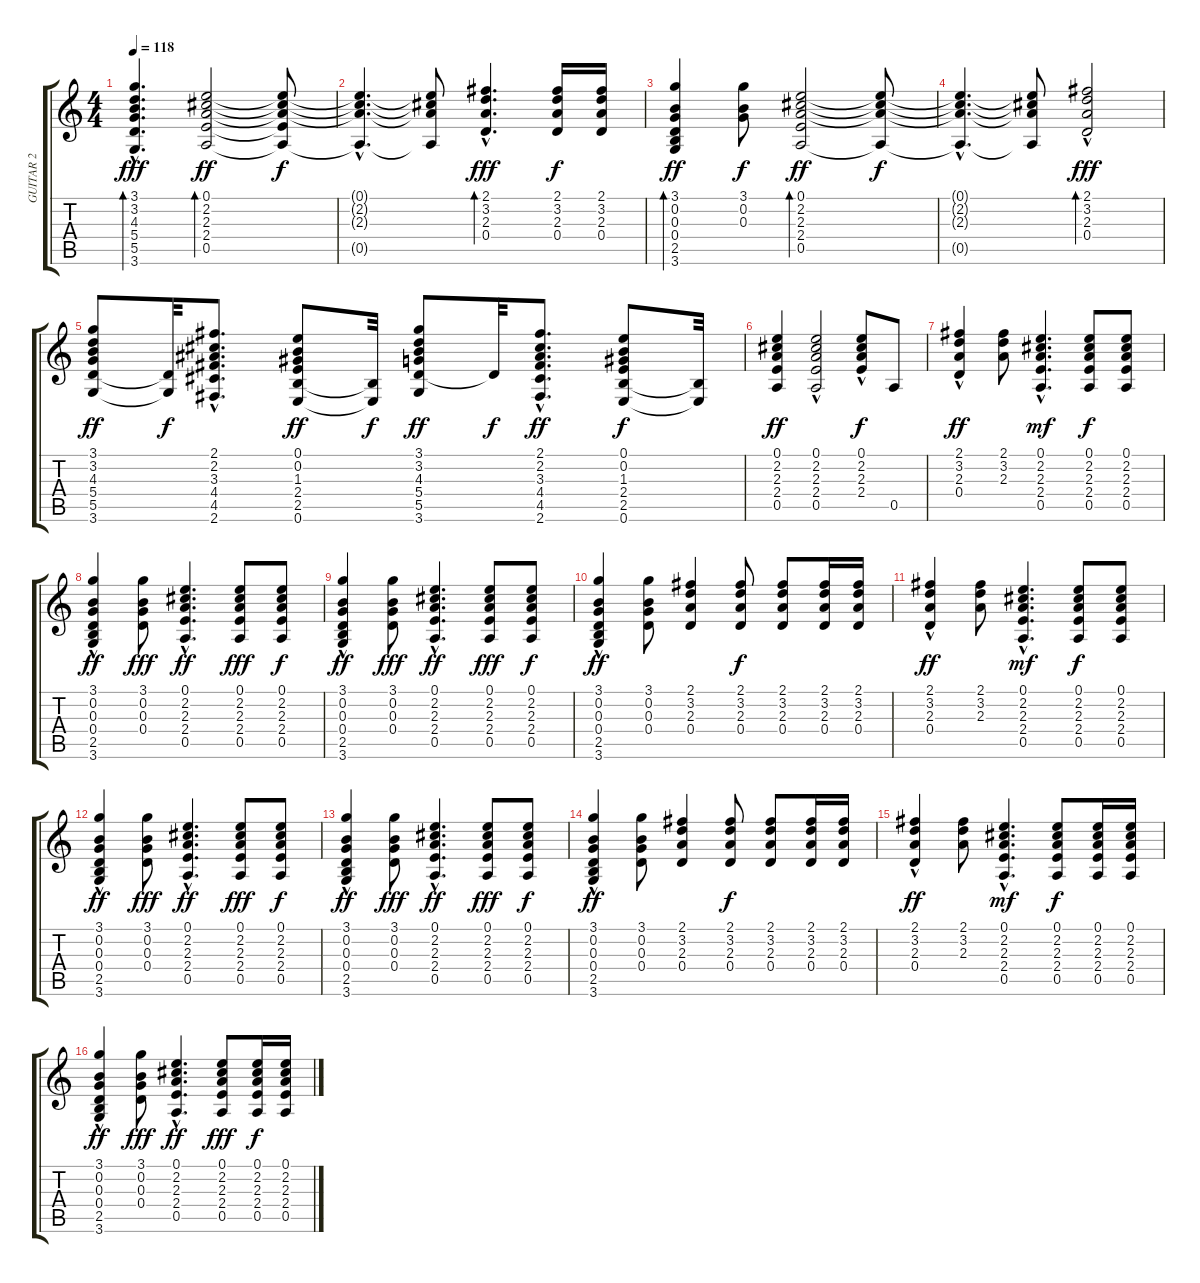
\track ("GUITAR 2" "GUITAR 2") {instrument acousticguitarsteel}
\staff {score tabs}
\tuning (E4 B3 G3 D3 A2 E2) {hide}
\ts (4 4)
\tempo 118
\clef g2
\ks c
(3.1{hac} 3.2{hac} 4.3{hac} 5.4{hac} 5.5{hac} 3.6{hac}).4{d bd 120 dy fff} (0.1 2.2 2.3 2.4 0.5).2{bd 120 dy ff} (0.1{t} 2.2{t} 2.3{t} 2.4{t} 0.5{t}).8{dy f} |
(0.1{hac t} 2.2{hac t} 2.3{hac t} 0.5{hac t}).4{d} (0.1{t} 2.2{t} 2.3{t} 0.5{t}).8 (2.1{hac} 3.2{hac} 2.3{hac} 0.4{hac}).4{d bd 120 dy fff} (2.1 3.2 2.3 0.4).16{dy f} (2.1 3.2 2.3 0.4).16 |
(3.1 0.2 0.3 0.4 2.5 3.6).4{bd 120 dy ff} (3.1 0.2 0.3).8{dy f} (0.1 2.2 2.3 2.4 0.5).2{bd 120 dy ff} (0.1{t} 2.2{t} 2.3{t} 0.5{t}).8{dy f} |
(0.1{hac t} 2.2{hac t} 2.3{hac t} 0.5{hac t}).4{d} (0.1{t} 2.2{t} 2.3{t} 0.5{t}).8 (2.1{hac} 3.2 2.3{hac} 0.4).2{bd 120 dy fff} |
(3.1 3.2 4.3 5.4 5.5 3.6).8{dy ff} (5.5{t} 3.6{t}).32{dy f} (2.1{hac} 2.2{hac} 3.3{hac} 4.4{hac} 4.5{hac} 2.6{hac}).8{d} (0.1 0.2 1.3 2.4 2.5 0.6).8{dy ff} (2.5{t} 0.6{t}).32{dy f} (3.1 3.2 4.3 5.4 5.5 3.6).8{dy ff} 5.5{t}.32{dy f} (2.1{hac} 2.2{hac} 3.3{hac} 4.4{hac} 4.5{hac} 2.6{hac}).8{d dy ff} (0.1 0.2 1.3 2.4 2.5 0.6).8{dy f} (2.5{t} 0.6{t}).32 |
(0.1 2.2 2.3 2.4 0.5).4{dy ff} (0.1{hac} 2.2 2.3{hac} 2.4 0.5).2 (0.1{hac} 2.2 2.3{hac} 2.4).8{dy f} 0.5.8 |
(2.1{hac} 3.2{hac} 2.3{hac} 0.4).4{dy ff} (2.1 3.2 2.3).8 (0.1 2.2 2.3 2.4 0.5{hac}).4{d dy mf} (0.1 2.2 2.3 2.4 0.5).8{dy f} (0.1 2.2 2.3 2.4 0.5).8 |
(3.1{hac} 0.2{hac} 0.3{hac} 0.4 2.5 3.6).4{dy ff} (3.1 0.2 0.3 0.4).8{dy fff} (0.1 2.2 2.3 2.4 0.5{hac}).4{d dy ff} (0.1 2.2 2.3 2.4 0.5).8{dy fff} (0.1 2.2 2.3 2.4 0.5).8{dy f} |
(3.1{hac} 0.2{hac} 0.3{hac} 0.4 2.5 3.6).4{dy ff} (3.1 0.2 0.3 0.4).8{dy fff} (0.1 2.2 2.3 2.4 0.5{hac}).4{d dy ff} (0.1 2.2 2.3 2.4 0.5).8{dy fff} (0.1 2.2 2.3 2.4 0.5).8{dy f} |
(3.1{hac} 0.2{hac} 0.3 0.4 2.5 3.6).4{dy ff} (3.1 0.2 0.3 0.4).8 (2.1 3.2 2.3 0.4).4 (2.1 3.2 2.3 0.4).8{dy f} (2.1 3.2 2.3 0.4).8 (2.1 3.2 2.3 0.4).16 (2.1 3.2 2.3 0.4).16 |
(2.1{hac} 3.2{hac} 2.3{hac} 0.4).4{dy ff} (2.1 3.2 2.3).8 (0.1 2.2 2.3 2.4 0.5{hac}).4{d dy mf} (0.1 2.2 2.3 2.4 0.5).8{dy f} (0.1 2.2 2.3 2.4 0.5).8 |
(3.1{hac} 0.2{hac} 0.3{hac} 0.4 2.5 3.6).4{dy ff} (3.1 0.2 0.3 0.4).8{dy fff} (0.1 2.2 2.3 2.4 0.5{hac}).4{d dy ff} (0.1 2.2 2.3 2.4 0.5).8{dy fff} (0.1 2.2 2.3 2.4 0.5).8{dy f} |
(3.1{hac} 0.2{hac} 0.3{hac} 0.4 2.5 3.6).4{dy ff} (3.1 0.2 0.3 0.4).8{dy fff} (0.1 2.2 2.3 2.4 0.5{hac}).4{d dy ff} (0.1 2.2 2.3 2.4 0.5).8{dy fff} (0.1 2.2 2.3 2.4 0.5).8{dy f} |
(3.1{hac} 0.2{hac} 0.3 0.4 2.5 3.6).4{dy ff} (3.1 0.2 0.3 0.4).8 (2.1 3.2 2.3 0.4).4 (2.1 3.2 2.3 0.4).8{dy f} (2.1 3.2 2.3 0.4).8 (2.1 3.2 2.3 0.4).16 (2.1 3.2 2.3 0.4).16 |
(2.1{hac} 3.2{hac} 2.3{hac} 0.4).4{dy ff} (2.1 3.2 2.3).8 (0.1 2.2 2.3 2.4 0.5{hac}).4{d dy mf} (0.1 2.2 2.3 2.4 0.5).8{dy f} (0.1 2.2 2.3 2.4 0.5).16 (0.1 2.2 2.3 2.4 0.5).16 |
(3.1{hac} 0.2{hac} 0.3{hac} 0.4 2.5 3.6).4{dy ff} (3.1 0.2 0.3 0.4).8{dy fff} (0.1 2.2 2.3 2.4 0.5{hac}).4{d dy ff} (0.1 2.2 2.3 2.4 0.5).8{dy fff} (0.1 2.2 2.3 2.4 0.5).16{dy f} (0.1 2.2 2.3 2.4 0.5).16
